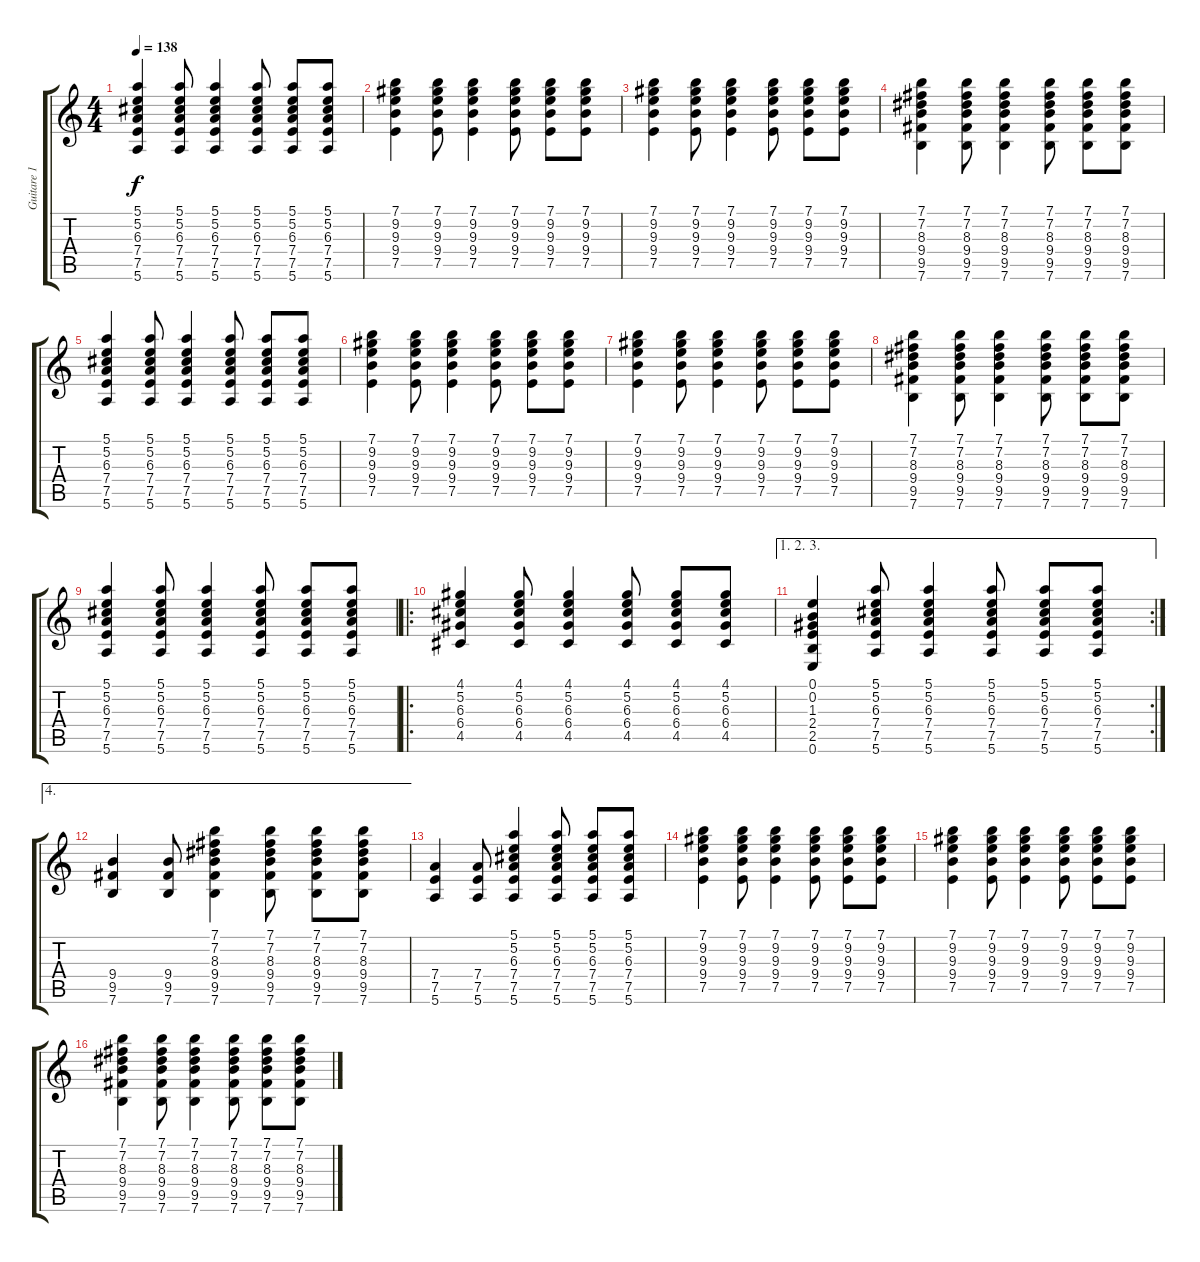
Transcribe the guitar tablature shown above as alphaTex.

\track ("Guitare 1" "Guitare 1") {instrument electricguitarclean}
\staff {score tabs}
\tuning (E4 B3 G3 D3 A2 E2) {hide}
\ts (4 4)
\tempo 138
\clef g2
\ks c
(5.1 5.2 6.3 7.4 7.5 5.6).4{dy f} (5.1 5.2 6.3 7.4 7.5 5.6).8 (5.1 5.2 6.3 7.4 7.5 5.6).4 (5.1 5.2 6.3 7.4 7.5 5.6).8 (5.1 5.2 6.3 7.4 7.5 5.6).8 (5.1 5.2 6.3 7.4 7.5 5.6).8 |
(7.1 9.2 9.3 9.4 7.5).4 (7.1 9.2 9.3 9.4 7.5).8 (7.1 9.2 9.3 9.4 7.5).4 (7.1 9.2 9.3 9.4 7.5).8 (7.1 9.2 9.3 9.4 7.5).8 (7.1 9.2 9.3 9.4 7.5).8 |
(7.1 9.2 9.3 9.4 7.5).4 (7.1 9.2 9.3 9.4 7.5).8 (7.1 9.2 9.3 9.4 7.5).4 (7.1 9.2 9.3 9.4 7.5).8 (7.1 9.2 9.3 9.4 7.5).8 (7.1 9.2 9.3 9.4 7.5).8 |
(7.1 7.2 8.3 9.4 9.5 7.6).4 (7.1 7.2 8.3 9.4 9.5 7.6).8 (7.1 7.2 8.3 9.4 9.5 7.6).4 (7.1 7.2 8.3 9.4 9.5 7.6).8 (7.1 7.2 8.3 9.4 9.5 7.6).8 (7.1 7.2 8.3 9.4 9.5 7.6).8 |
(5.1 5.2 6.3 7.4 7.5 5.6).4 (5.1 5.2 6.3 7.4 7.5 5.6).8 (5.1 5.2 6.3 7.4 7.5 5.6).4 (5.1 5.2 6.3 7.4 7.5 5.6).8 (5.1 5.2 6.3 7.4 7.5 5.6).8 (5.1 5.2 6.3 7.4 7.5 5.6).8 |
(7.1 9.2 9.3 9.4 7.5).4 (7.1 9.2 9.3 9.4 7.5).8 (7.1 9.2 9.3 9.4 7.5).4 (7.1 9.2 9.3 9.4 7.5).8 (7.1 9.2 9.3 9.4 7.5).8 (7.1 9.2 9.3 9.4 7.5).8 |
(7.1 9.2 9.3 9.4 7.5).4 (7.1 9.2 9.3 9.4 7.5).8 (7.1 9.2 9.3 9.4 7.5).4 (7.1 9.2 9.3 9.4 7.5).8 (7.1 9.2 9.3 9.4 7.5).8 (7.1 9.2 9.3 9.4 7.5).8 |
(7.1 7.2 8.3 9.4 9.5 7.6).4 (7.1 7.2 8.3 9.4 9.5 7.6).8 (7.1 7.2 8.3 9.4 9.5 7.6).4 (7.1 7.2 8.3 9.4 9.5 7.6).8 (7.1 7.2 8.3 9.4 9.5 7.6).8 (7.1 7.2 8.3 9.4 9.5 7.6).8 |
(5.1 5.2 6.3 7.4 7.5 5.6).4 (5.1 5.2 6.3 7.4 7.5 5.6).8 (5.1 5.2 6.3 7.4 7.5 5.6).4 (5.1 5.2 6.3 7.4 7.5 5.6).8 (5.1 5.2 6.3 7.4 7.5 5.6).8 (5.1 5.2 6.3 7.4 7.5 5.6).8 |
\ro
(4.1 5.2 6.3 6.4 4.5).4 (4.1 5.2 6.3 6.4 4.5).8 (4.1 5.2 6.3 6.4 4.5).4 (4.1 5.2 6.3 6.4 4.5).8 (4.1 5.2 6.3 6.4 4.5).8 (4.1 5.2 6.3 6.4 4.5).8 |
\ae (1 2 3)
\rc 2
(0.1 0.2 1.3 2.4 2.5 0.6).4 (5.1 5.2 6.3 7.4 7.5 5.6).8 (5.1 5.2 6.3 7.4 7.5 5.6).4 (5.1 5.2 6.3 7.4 7.5 5.6).8 (5.1 5.2 6.3 7.4 7.5 5.6).8 (5.1 5.2 6.3 7.4 7.5 5.6).8 |
\ae 4
(9.4 9.5 7.6).4 (9.4 9.5 7.6).8 (7.1 7.2 8.3 9.4 9.5 7.6).4 (7.1 7.2 8.3 9.4 9.5 7.6).8 (7.1 7.2 8.3 9.4 9.5 7.6).8 (7.1 7.2 8.3 9.4 9.5 7.6).8 |
(7.4 7.5 5.6).4 (7.4 7.5 5.6).8 (5.1 5.2 6.3 7.4 7.5 5.6).4 (5.1 5.2 6.3 7.4 7.5 5.6).8 (5.1 5.2 6.3 7.4 7.5 5.6).8 (5.1 5.2 6.3 7.4 7.5 5.6).8 |
(7.1 9.2 9.3 9.4 7.5).4 (7.1 9.2 9.3 9.4 7.5).8 (7.1 9.2 9.3 9.4 7.5).4 (7.1 9.2 9.3 9.4 7.5).8 (7.1 9.2 9.3 9.4 7.5).8 (7.1 9.2 9.3 9.4 7.5).8 |
(7.1 9.2 9.3 9.4 7.5).4 (7.1 9.2 9.3 9.4 7.5).8 (7.1 9.2 9.3 9.4 7.5).4 (7.1 9.2 9.3 9.4 7.5).8 (7.1 9.2 9.3 9.4 7.5).8 (7.1 9.2 9.3 9.4 7.5).8 |
(7.1 7.2 8.3 9.4 9.5 7.6).4 (7.1 7.2 8.3 9.4 9.5 7.6).8 (7.1 7.2 8.3 9.4 9.5 7.6).4 (7.1 7.2 8.3 9.4 9.5 7.6).8 (7.1 7.2 8.3 9.4 9.5 7.6).8 (7.1 7.2 8.3 9.4 9.5 7.6).8
